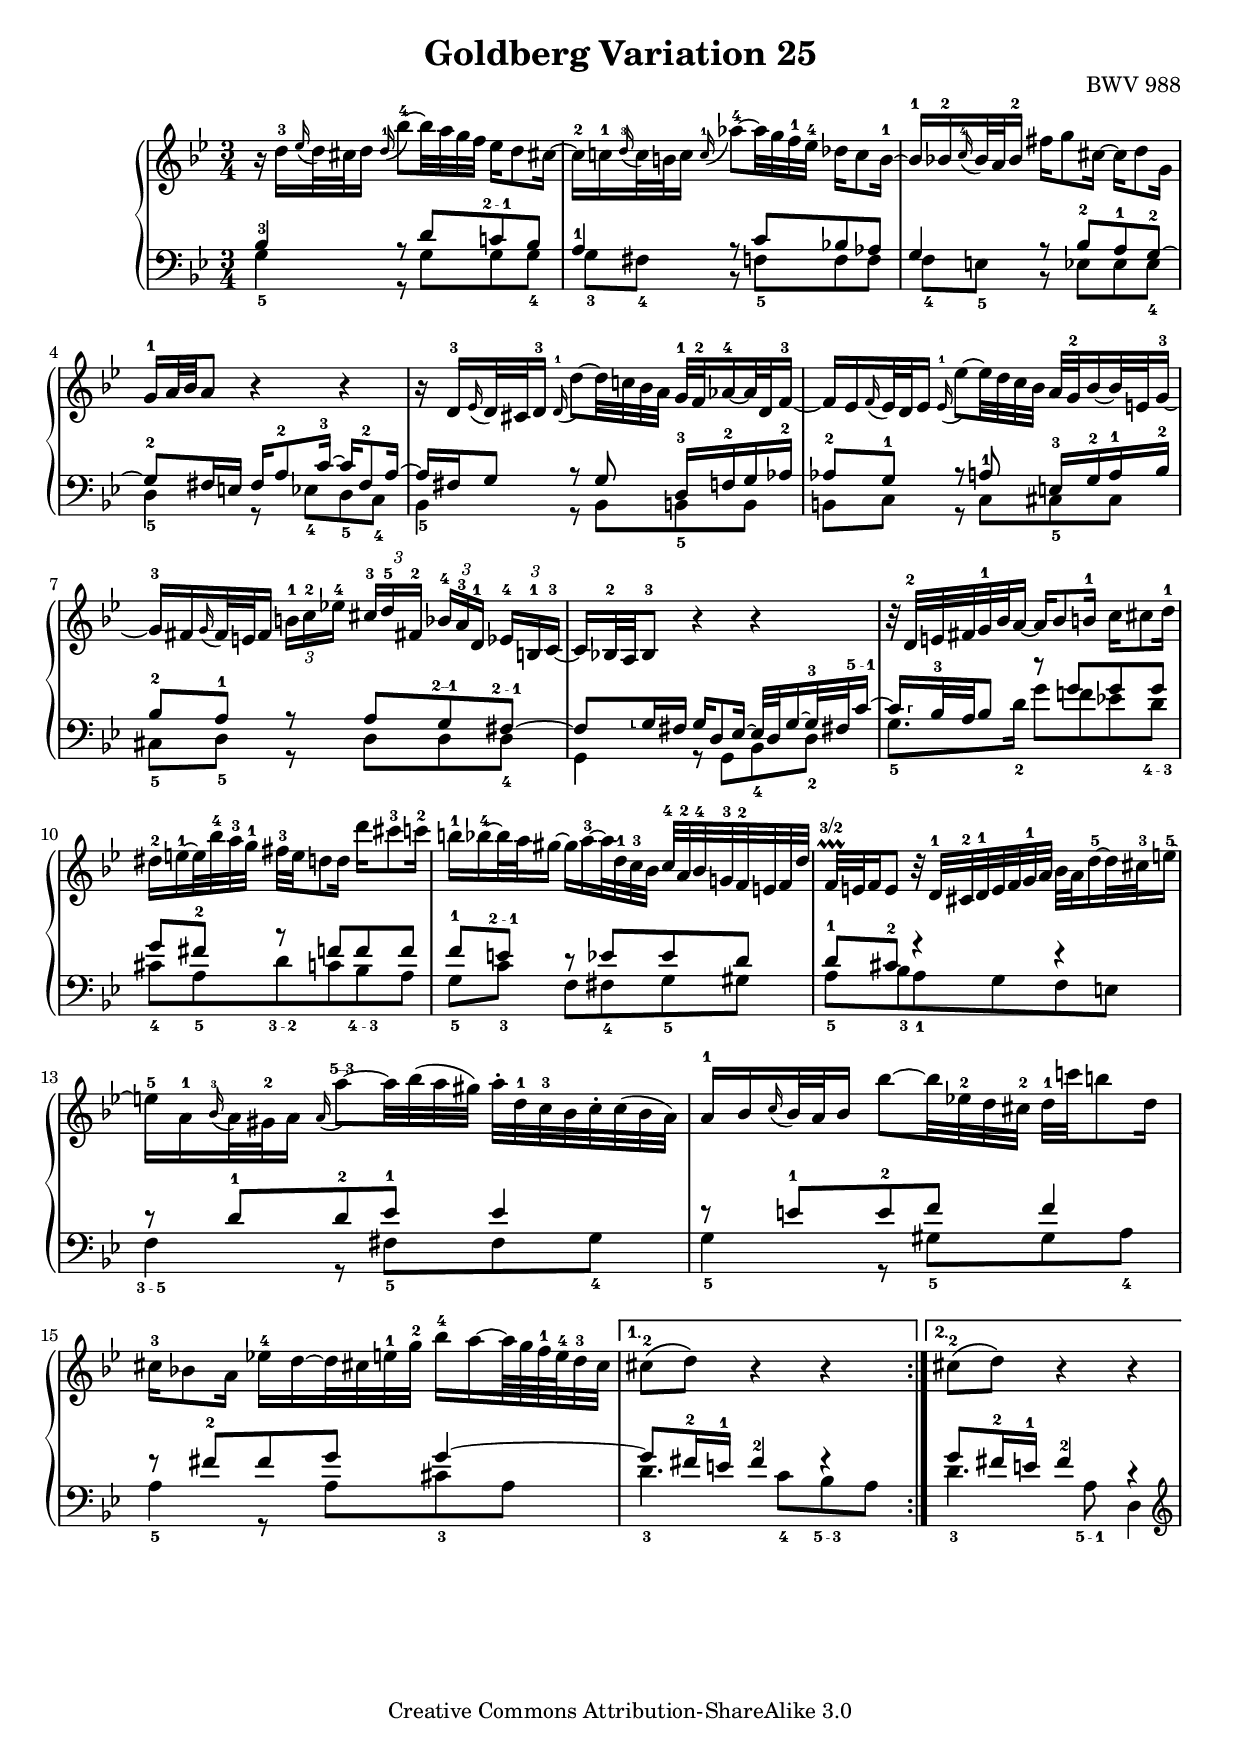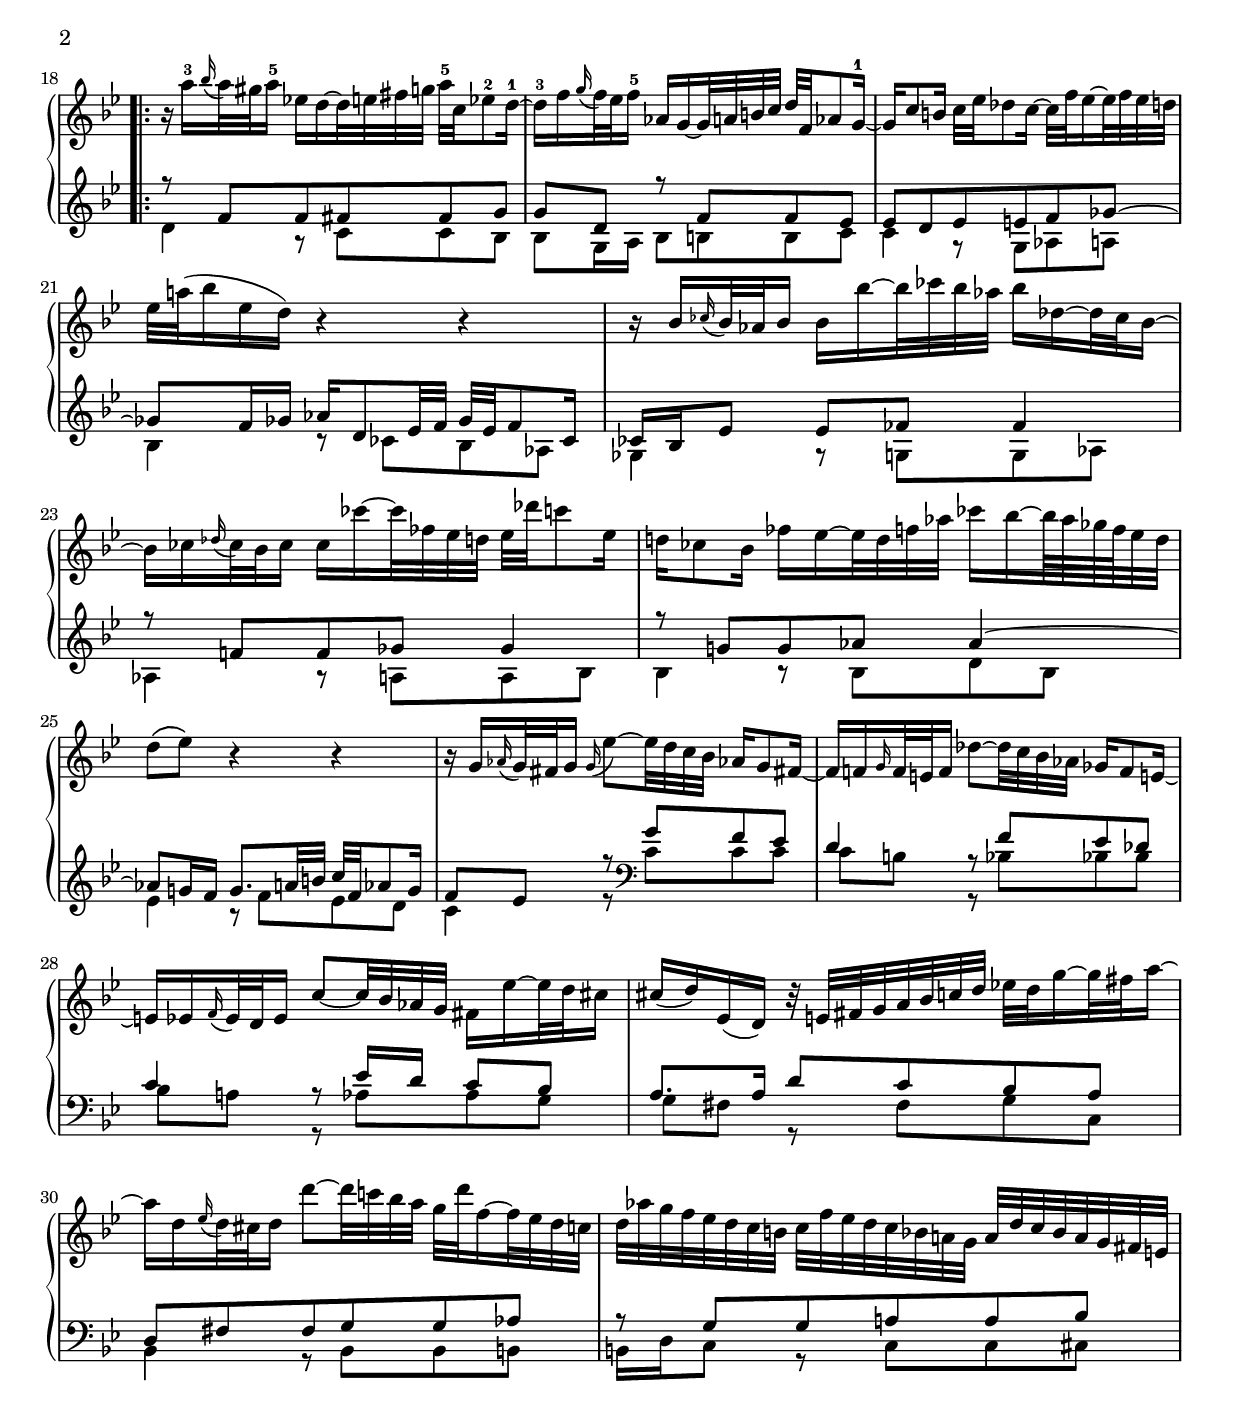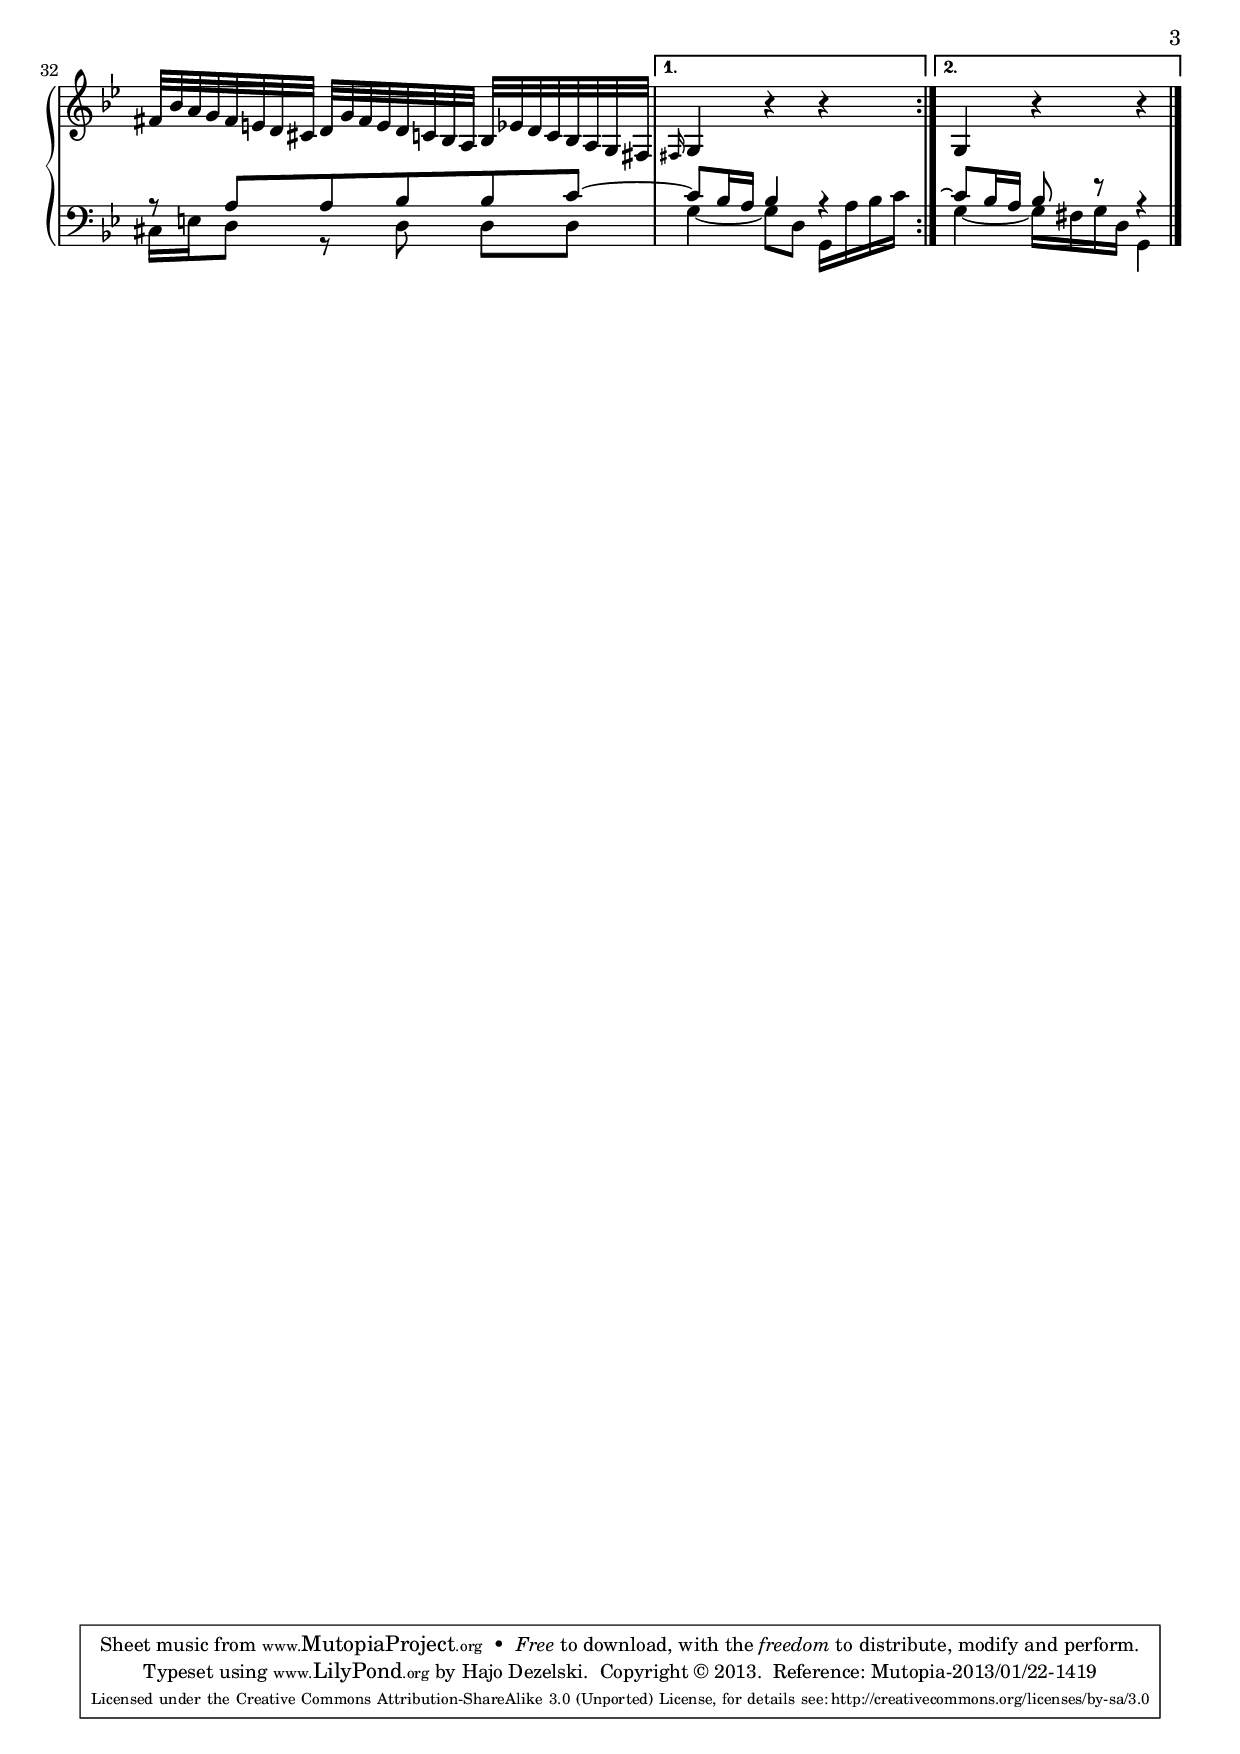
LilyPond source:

\version "2.16.1"

\paper {
	%top-system-spacing #'basic-distance = #0.0
	indent = 0.0
	%line-width = 20.0\cm
	ragged-bottom = ##t
	ragged-last-bottom = ##t
}

#(set-default-paper-size "a4")

#(set-global-staff-size 19)

\header {
	title = "Goldberg Variation 25"
	%subtitle = "\"Goldberg Variationen\""
	%piece = "Variatio 25. a 2 Clav."
	%mutopiatitle = "Goldberg Variations - 25"
	%composer = "Johann Sebastian Bach (1685-1750)"
	%mutopiacomposer = "BachJS"
	opus = "BWV 988"
	%date = "1741"
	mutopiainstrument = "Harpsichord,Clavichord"
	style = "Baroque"
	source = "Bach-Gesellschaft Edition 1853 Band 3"
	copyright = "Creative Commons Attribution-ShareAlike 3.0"
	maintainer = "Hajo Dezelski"
	%maintainerEmail = "dl1sdz (at) gmail.com"

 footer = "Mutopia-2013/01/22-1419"
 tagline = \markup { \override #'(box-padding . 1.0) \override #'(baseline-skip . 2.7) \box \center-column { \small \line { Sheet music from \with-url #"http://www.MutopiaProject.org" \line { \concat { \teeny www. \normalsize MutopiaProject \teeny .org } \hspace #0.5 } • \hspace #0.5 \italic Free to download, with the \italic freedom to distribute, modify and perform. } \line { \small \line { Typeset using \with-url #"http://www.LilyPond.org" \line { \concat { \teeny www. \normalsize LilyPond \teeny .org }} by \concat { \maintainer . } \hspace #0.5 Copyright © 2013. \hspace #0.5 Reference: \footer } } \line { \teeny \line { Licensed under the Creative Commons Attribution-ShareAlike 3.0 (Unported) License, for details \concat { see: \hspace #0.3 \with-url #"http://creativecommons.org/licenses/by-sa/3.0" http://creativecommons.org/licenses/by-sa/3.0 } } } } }
}

soprano = \relative d'' {
	\repeat volta 2 { %begin repeated section
		r16 d16-3 [ \appoggiatura es16 d32 cis d16 ] \once \override Slur #'direction = #UP \appoggiatura d16-1 bes'8-4 ~ [ bes32 a g f ] es16 [ d8 cis!16 ~ ] | \noBreak % 1
		cis16-2 [ c-1 \appoggiatura d16-3 c32 b c16 ]  \appoggiatura  c16-1 as'8-4 ~ [ as32 g f-1 es-4 ] des16 [ c8 b16-1 ~ ] | \noBreak % 2
		b16-1 [ bes-2  \appoggiatura  c16-4 bes32 a bes16-2 ] fis' [ g8 cis,16 ~ ] cis [ d8 g,16 ] |% 3
		g16-1 [ a32 bes a8 ] r4 r4 | \noBreak % 4
		r16 d,16-3 [ \appoggiatura ees16 d32 cis d16-3 ] \appoggiatura d16-1 d'8 ~ [ d32 c! bes a ] g-1 [ f-2 as16-4 ~ as32 d, f16-3 ~ ] |  \noBreak% 5
		f16 [ es  \appoggiatura  f16 es32 d es16 ] \appoggiatura es16-1  es'8 ~ [ es32 d c bes ] a32 [ g-2 bes16 ~ bes32 e,32 g16-3 ~] |  % 6
		g16-3 [ fis \appoggiatura g16 fis32 e fis16 ] 
		\times 2/3 { b16-1 [ c-2 es!-4 ] } 
		\times 2/3 { cis16-3  [d-5 fis,!-2 ] } 
		\times 2/3 { bes16-4 [ a-3 d,-1] } 
		\times 2/3 { es16-4 [ b-1 c-3 ~ ] } | \noBreak% 7
		c16 [ bes!32-2 a bes8-3 ] r4 r4 | \noBreak% 8
		r32 d32-2 [ e fis g-1 bes  a16 ~ ] a16 [ bes8 b16-1 ] c16 [ cis8 d16-1 ] | \break % 9
		dis16-2 [ e-1 ~ e32 bes'-4 a-3 g-1 ] fis-3 [ e d8 d16 ] d' [ cis8-3 c16-2 ] | % 10
		b16-1 [ bes-4 ~ bes32 a gis16 ~ ] gis [ a-3 ~ a32 d,-1 c-3 bes ] c-4 [ a-2 bes-4 g!-3 f-2 e f d' ] | \noBreak% 11
		f,32 \prallprall\finger "3/2" [ e f16 e8 ] r32 d32-1 [ cis-2 d-1 e f g-1 a ] bes [ a d16-5 ~ d32 cis-3 e16-5 ~ ] | % 12
		e16-5 [ a,-1 \appoggiatura bes16-3 a32 gis-2 a16 ] \once \override Slur #'direction = #UP  \appoggiatura a16 a'8\finger "5--3" ~ [ a32 bes (a gis ) ] a-. [ d,-1 c-3 bes c-. c (bes a ) ] | % 13
		a16-1 [ bes \appoggiatura c16 bes32 a bes16 ] bes'8 ~ [ bes32 es,!-2 d cis-2 ] d-1 [ c'! b8 d,16 ] | % 14
		cis16-3 [ bes!8 a16 ] es'!16-4 [ d ~ d32 cis! e-1 g-2 ] bes16-4 [ a ~ a64 g f-1 e-4 d32-3 cis ] | % 15 
	} %end of repeated section
	
	\alternative {
		{cis8-2\( [ d\) ] r4 r4 }
		{cis8-2\( [ d\) ] r4 r4 }
	}

 	\repeat volta 2 { %begin repeated section
 	    \pageBreak
		r16 a'16-3 [ \appoggiatura  bes16  a32 gis a16-5 ] es! [ d ~ d32 e fis g ] a-5 [ c, es8-2 d16-1 ~ ] | % 17
		d16-3 [ f  \appoggiatura g16 f32 es f16-5 ] as, [ g ~ g32 a b c ] d [ f, as8 g16-1 ~ ] | \noBreak% 18
		g16 [ c8 b16 ] c32 [ es des8 c16 ~ ] c32 [ f es16 ~ es32 f es d ] | % 19
		es32 [ a! ( bes16 es, d ) ] r4 r4 | % 20
		r16 bes16 [ \appoggiatura ces16 bes32 as bes16 ] bes [ bes' ~ bes32 ces bes as ] bes16 [ des, ~ des32 ces bes16 ~ ] | % 21
		bes16 [ ces  \appoggiatura des16 ces32 bes ces16 ] ces [ ces' ~ ces32 fes, es d] es [ des' c8 es,16 ] | % 22
		d!16 [ ces8 bes16 ] fes' [ es ~ es32 d f as ] ces16 [ bes ~ bes64 as64 ges64 f64 es32 d ] | % 23
		d8\( [ es8\) ] r4 r4 | % 24
		r16 g,16 [ \appoggiatura as16 g32 fis g16 ] \once \override Slur #'direction = #UP \appoggiatura g16 es'8 ~ [ es32 d c bes ] as!16 [ g8 fis!16 ] ~ | % 25
		fis16 [ f \grace g16 f32 e f16 ] des'8 ~ [ des32 c bes as ] ges16 [ f8 e!16 ~ ] | % 26
		e16 [ es  \appoggiatura f16 es32 d es16 ] c'8 ~ [ c32 bes as g ] fis16 [ es' ~ es32 d cis16 ] | % 27
		cis16 [ (d) es, (d) ] r32 e32 [ fis g a bes c d ] es! [ d g16 ~ g32 fis a16 ~ ] | % 28
		a16 [ d,  \appoggiatura es16 d32 cis d16 ] d'8 ~ [ d32 c! bes a ] g [ d' f,16 ~ f32 es d c ] | % 29
		d32 [ as' g f es d c b ] c [ f es d c bes a! g ] a [ d c bes a g fis e ] | % 30
		fis32 [ bes a g fis e d cis ] d [ g fis e d c bes a ] bes [ es d c bes a g fis ] | % 31	
	} %end repeated section

	\alternative {
		{ \grace fis16  g4 r4 r4 |} % 32 % \grace fis16
		{ g4 r4 r4 \bar "|." |}% 32 
	}
}

%%
%% Bass Clef
%% 

bassOne = \relative c' {
	\repeat volta 2 { %begin repeated section
		\stemUp
		bes4-3 r8 d8 [ c!\finger "2 - 1" bes ] | % 1
		a4-1 r8 c8 [ bes! as ] | % 2
		g4 r8 bes8-2 [ a-1 g-2 ~ ] | % 3
		g8-2 [ fis16 e ] fis [ a8-2 c16-3 ~ ] c [ fis,8-2 a16 ~ ] | % 4
		a16 [ fis g8 ] r8 g8 d16-3 [ f-2 g as-2 ] | % 5
		as8-2 [ g-1 ] r8 a-1 e16-3 [ g-2 a-1 bes-2 ] | % 6
		bes8-2 [ a-1 ] r8 a [ g\finger "2--1" fis\finger "2 - 1" ~ ] | % 7
		fis8 
		[
		\set fingeringOrientations = #'(left) 
		< g\finger "⸤">16  fis 
		]
		
	
		g[ d8 es16 ~ ] es32 [ d g16 ~ g32-3 fis! c'16\finger "5 - 1"  ~ ] | % 8
		\set fingeringOrientations = #'(right) 
		< c\finger "⸢">16   
	       [ bes32-3 a bes8 ] r8 g' [ g g ] | \break %9
		g8 [ fis-2 ] r8 f [ f f ] | % 10
		f8-1 [ e\finger "2 - 1" ] r8 es [ es d ] | % 11
		d8-1 [ cis-2 ] r4 r4 | % 12
		r8 d8-1 [ d-2 es-1 ] es4 | % 13
		r8 e8-1 [ e-2 f ] f4 | % 14
		r8 fis8-2 [ fis g ] g4 ~ | % 15
	} %end of repeated section

	\alternative { 
		{ g8 [ fis16-2 e-1 ] fis4-2 fis4\rest }
		{ g8 [ fis16-2 e-1 ] fis4-2 r4 }
	}
 
	\repeat volta 2 { %begin repeated section
		r8 f8 [ f fis fis g ] | % 17
		g8 [ d ] r8 f8 [ f es ] | % 18
		es8 [ d es e f ges ~] | % 19
		ges8 [ f16 ges ] as [ d,8 es32 f ] ges [ es f8 ces16 ] | % 20
		ces16 [ bes es8 ] es [ fes ] fes4 | % 21
		r8 f! [ f ges ] ges4 | % 22
		r8 g! [ g as ] as4 ~ | % 23
		as8 [ g!16 f ] g8. [ a32 b ] c [ f, as8 g16 ] | % 24
		f8 [ es ] r8 \clef "bass" g [ f es ] | % 25
		d4 r8 f8 [ es des ] | % 26
		c4 r8 es16 [ d ] c8 [ bes ] | % 27
		a8. [ a16 ] d8 [ c bes a ] | % 28
		d,8 [ fis fis g g as ] | % 29
		r8 g [ g a! a bes ] | % 30
		r8 a [ a bes bes c ~ ] | % 31
	} %end repeated section

	\alternative {
		{c8 [ bes16 a ] bes4 r4 |} % 32
		{c8\repeatTie [ bes16 a ] bes8 r8 r4 |} % 34
	}
}

bassTwo = \relative g {
	\repeat volta 2 { %begin repeated section
		\stemDown	 
		g4-5 r8 g8 [ g g-4 ] | % 1
		g8-3 [ fis-4 ] b, \rest f'-5 [ f f ] | % 2
		f8-4 [ e-5 ] b8\rest es8 [ es es-4 ] | % 3
		d4-5 r8 es8-4 [ d-5  c-4 ] | % 4
		bes4-5 r8 bes8 [ b-5 b ] | % 5
		b8 [ c ] r8 c8 [ cis-5 cis ] | % 6
		cis8-5 [ d-5 ] r8 d [ d d-4 ] | % 7
		g,4 r8 g [ bes-4 d-2 ] | % 8
		g8.-5 [ d'16-2 ] g8 [ f! es! d\finger "4 - 3" ] | % 9
		cis8-4 [ a-5 d\finger "3 - 2" c bes\finger "4 - 3" a ] | % 10
		g8-5 [ c-3 ] f, [ fis-4 g-5 gis ] | % 11
		a8-5 [ bes-3 a-1 g f e ] | % 12
		f4\finger "3 - 5" r8 fis8-5 [ fis g-4 ] | % 13
		g4-5 r8 gis8-5 [ gis a-4 ] | % 14
		a4-5 r8 a8 [ cis-3 a ] | % 15
	} %end of repeated section

	\alternative { 
		{ d4.-3 c8-4 [ bes\finger "5 - 3" a ] | } % 16
		{ d4.-3 a8\finger "5 - 1" d,4 | } % 16
	}
 
	\repeat volta 2 { %begin repeated section
		\clef "treble" 
		d'4 r8 c [ c bes ] | % 17
		bes8 [ g16 a ] bes8 [ b b c ] | % 18
		c4 r8 g8 [ as a ] | % 19
		bes4 r8 ces8 [ bes as] | % 20
		ges4 r8 g8 [ g  as ] | % 21
		as4 r8 a8 [ a bes ] | % 22
		bes4 r8 bes8 [ d bes ] | % 23
		es4 r8 f8 [ es  d ] | % 24
		c4 r8 \clef "bass" c8 [ c c ] | % 25
		c8 [ b ] r8 bes8 [ bes! bes ] | % 26
		bes8 [ a! ] r8 as8 [ as g ] | % 27
		g8 [ fis ] r8 fis8 [ g c, ] | % 28
		bes4 r8 bes8 [ bes b ] | % 29
		b16 [ d c8 ] r8 c8 [ c cis ] | % 30
		cis16 [ e d8 ] r8 d8 d [ d ] | % 31
	} %end repeated section
	
	\alternative {
		{ g4 ~ g8 [ d ] g,16 [ a' bes c ] |} % 32
		{ g4 ~ g16 [ fis g d ] g,4 |} % 32
	}
}

bass = << \bassOne \\ \bassTwo>>

%% Merge score - Piano staff

\score {
	\context PianoStaff <<
	%\set PianoStaff.instrumentName = "Clavier "
	\set PianoStaff.midiInstrument = "harpsichord"
	\new Staff = "upper" { \clef "treble" \key g \minor \time 3/4 \soprano }
	\new Staff = "lower" { \clef "bass" \key g \minor \time 3/4 \bass }
		% \clef "bass" \key bes \major \time 3/4 
	>>
	\layout{ }
	\midi { }
}
